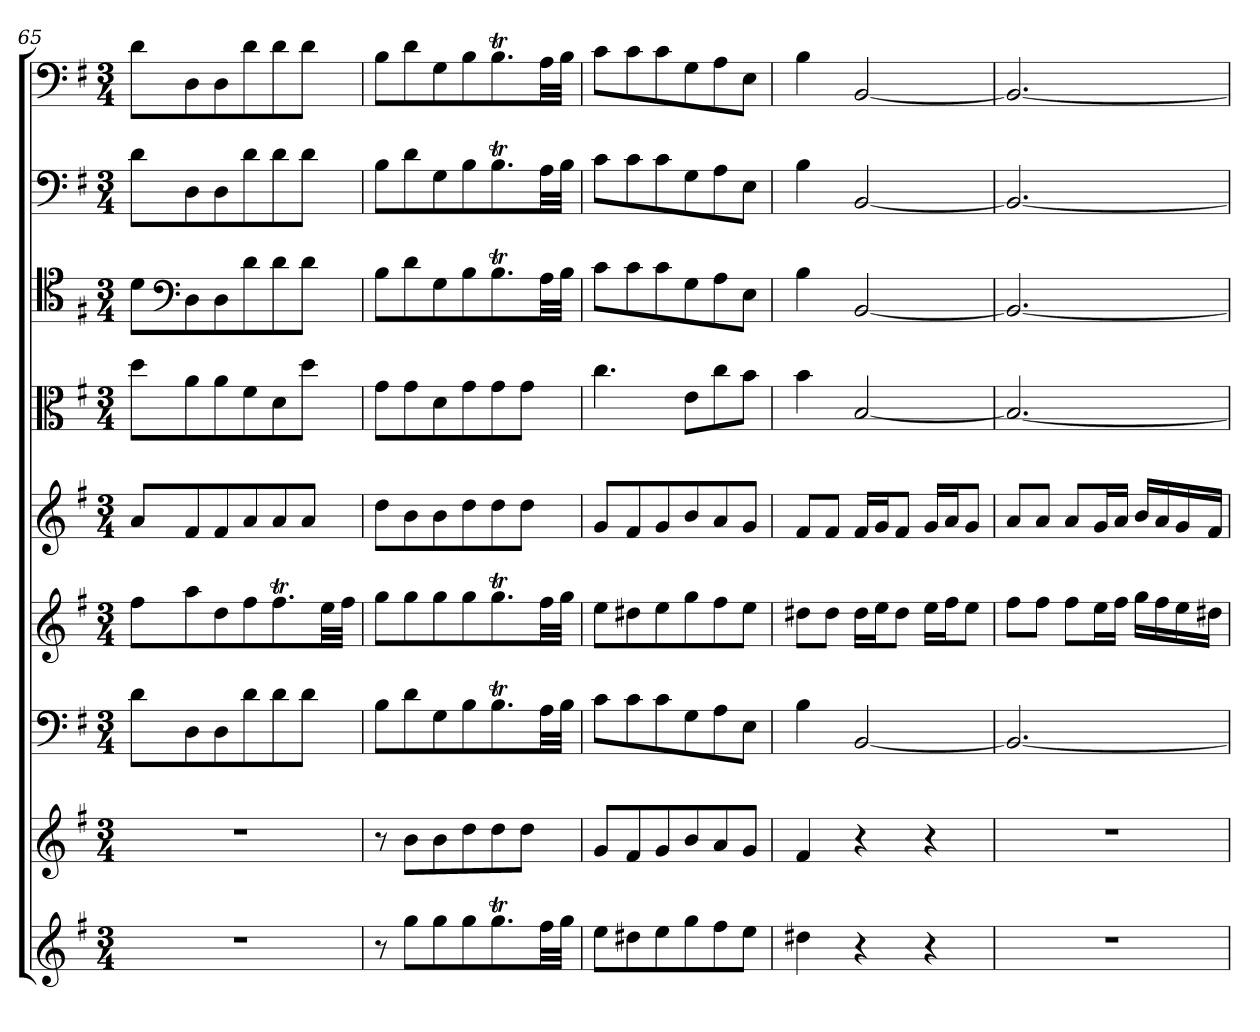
**kern	**kern	**kern	**kern	**kern	**kern	**kern	**kern	**kern
*part9	*part8	*part7	*part6	*part5	*part4	*part3	*part2	*part1
*staff9	*staff8	*staff7	*staff6	*staff5	*staff4	*staff3	*staff2	*staff1
*clefG2	*clefG2	*clefF4	*clefG2	*clefG2	*clefC3	*clefC4	*clefF4	*clefF4
*k[f#]	*k[f#]	*k[f#]	*k[f#]	*k[f#]	*k[f#]	*k[f#]	*k[f#]	*k[f#]
*e:	*e:	*e:	*e:	*e:	*e:	*e:	*e:	*e:
*M3/4	*M3/4	*M3/4	*M3/4	*M3/4	*M3/4	*M3/4	*M3/4	*M3/4
=65	=65	=65	=65	=65	=65	=65	=65	=65
2.r	2.r	8d\L	8ff#\L	8a/L	8dd\L	8d\L	8d\L	8d\L
*	*	*	*	*	*	*clefF4	*	*
.	.	8D\	8aa\	8f#/	8a\	8D\	8D\	8D\
.	.	8D\	8dd\	8f#/	8a\	8D\	8D\	8D\
.	.	8d\	8ff#\	8a/	8f#\	8d\	8d\	8d\
.	.	8d\	8.ff#t\	8a/	8d\	8d\	8d\	8d\
.	.	8d\J	.	8a/J	8dd\J	8d\J	8d\J	8d\J
.	.	.	32ee\LL	.	.	.	.	.
.	.	.	32ff#\JJJ	.	.	.	.	.
=66	=66	=66	=66	=66	=66	=66	=66	=66
8r	8r	8B\L	8gg\L	8dd\L	8g\L	8B\L	8B\L	8B\L
8gg\L	8b\L	8d\	8gg\	8b\	8g\	8d\	8d\	8d\
8gg\	8b\	8G\	8gg\	8b\	8d\	8G\	8G\	8G\
8gg\	8dd\	8B\	8gg\	8dd\	8g\	8B\	8B\	8B\
8.ggT\	8dd\	8.Bt\	8.ggT\	8dd\	8g\	8.Bt\	8.Bt\	8.Bt\
.	8dd\J	.	.	8dd\J	8g\J	.	.	.
32ff#\LL	.	32A\LL	32ff#\LL	.	.	32A\LL	32A\LL	32A\LL
32gg\JJJ	.	32B\JJJ	32gg\JJJ	.	.	32B\JJJ	32B\JJJ	32B\JJJ
=67	=67	=67	=67	=67	=67	=67	=67	=67
8ee\L	8g/L	8c\L	8ee\L	8g/L	4.cc\	8c\L	8c\L	8c\L
8dd#X\	8f#/	8c\	8dd#X\	8f#/	.	8c\	8c\	8c\
8ee\	8g/	8c\	8ee\	8g/	.	8c\	8c\	8c\
8gg\	8b/	8G\	8gg\	8b/	8e\L	8G\	8G\	8G\
8ff#\	8a/	8A\	8ff#\	8a/	8cc\	8A\	8A\	8A\
8ee\J	8g/J	8E\J	8ee\J	8g/J	8b\J	8E\J	8E\J	8E\J
=68	=68	=68	=68	=68	=68	=68	=68	=68
4dd#X\	4f#/	4B\	8dd#X\L	8f#/L	4b\	4B\	4B\	4B\
.	.	.	8dd#\J	8f#/J	.	.	.	.
4r	4r	[2BB/	16dd#\LL	16f#/LL	[2B/	[2BB/	[2BB/	[2BB/
.	.	.	16ee\J	16g/J	.	.	.	.
.	.	.	8dd#\J	8f#/J	.	.	.	.
4r	4r	.	16ee\LL	16g/LL	.	.	.	.
.	.	.	16ff#\J	16a/J	.	.	.	.
.	.	.	8ee\J	8g/J	.	.	.	.
=69	=69	=69	=69	=69	=69	=69	=69	=69
2.r	2.r	2.BB/_	8ff#\L	8a/L	2.B/_	2.BB/_	2.BB/_	2.BB/_
.	.	.	8ff#\J	8a/J	.	.	.	.
.	.	.	8ff#\L	8a/L	.	.	.	.
.	.	.	16ee\L	16g/L	.	.	.	.
.	.	.	16ff#\JJ	16a/JJ	.	.	.	.
.	.	.	16gg\LL	16b/LL	.	.	.	.
.	.	.	16ff#\	16a/	.	.	.	.
.	.	.	16ee\	16g/	.	.	.	.
.	.	.	16dd#X\JJ	16f#/JJ	.	.	.	.
=	=	=	=	=	=	=	=	=
*-	*-	*-	*-	*-	*-	*-	*-	*-
